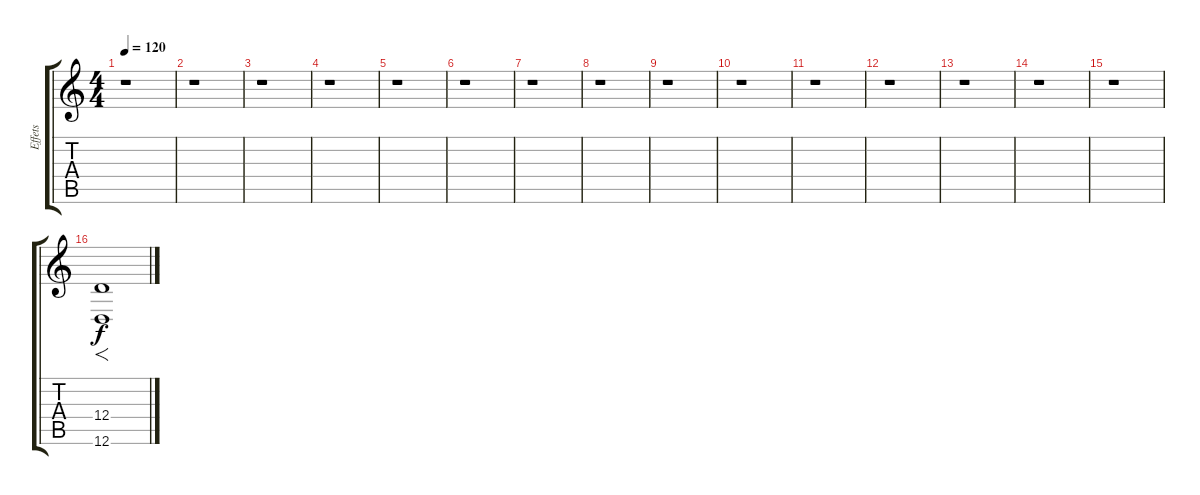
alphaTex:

\track ("Effets" "Effets") {instrument violin}
\staff {score tabs}
\tuning (E4 B3 G3 D3 A2 D2) {hide}
\ts (4 4)
\tempo 120
\clef g2
\ks c
r.1{dy f} |
r.1 |
r.1 |
r.1 |
r.1 |
r.1 |
r.1 |
r.1 |
r.1 |
r.1 |
r.1 |
r.1 |
r.1 |
r.1 |
r.1 |
(12.4 12.6).1{f}
